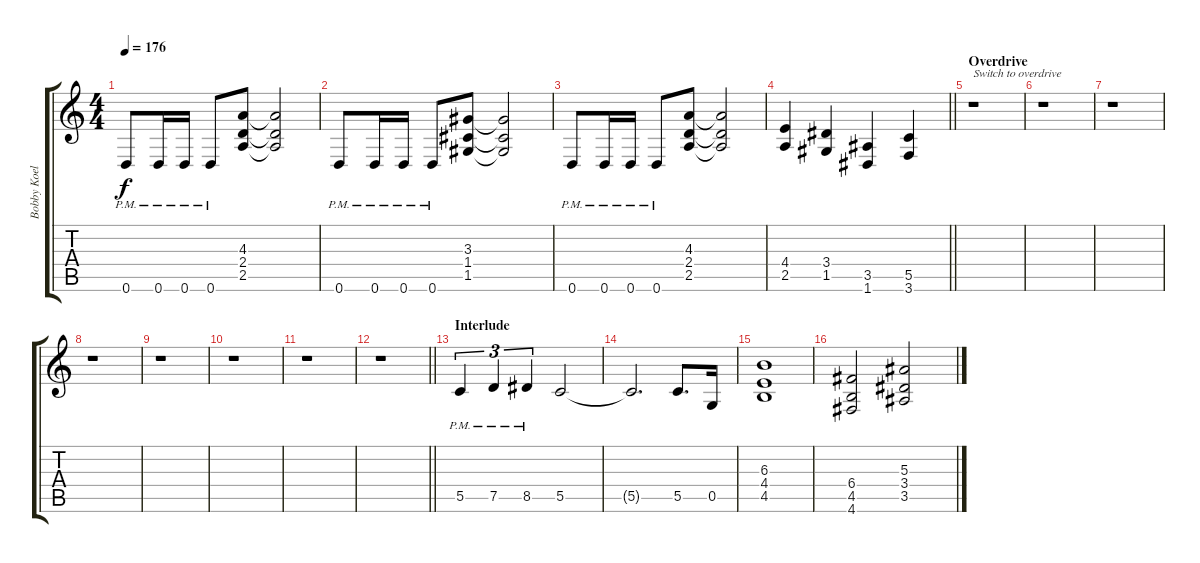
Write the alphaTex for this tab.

\track ("Bobby Koelble " "Bobby Koel") {instrument distortionguitar}
\staff {score tabs}
\tuning (D4 A3 F3 C3 G2 D2) {hide}
\ts (4 4)
\tempo 176
\clef g2
\ks c
0.6{pm}.8{dy f} 0.6{pm}.16 0.6{pm}.16 0.6{pm}.8 (4.3 2.4 2.5).8 (4.3{t} 2.4{t} 2.5{t}).2 |
0.6{pm}.8 0.6{pm}.16 0.6{pm}.16 0.6{pm}.8 (3.3 1.4 1.5).8 (3.3{t} 1.4{t} 1.5{t}).2 |
0.6{pm}.8 0.6{pm}.16 0.6{pm}.16 0.6{pm}.8 (4.3 2.4 2.5).8 (4.3{t} 2.4{t} 2.5{t}).2 |
\barLineRight lightlight
(4.4 2.5).4 (3.4 1.5).4 (3.5 1.6).4 (5.5 3.6).4 |
\section ("" "Overdrive")
r.1{txt "Switch to overdrive"} |
r.1 |
r.1 |
r.1 |
r.1 |
r.1 |
r.1 |
\barLineRight lightlight
r.1 |
\section ("" "Interlude")
5.5{pm}.4{tu (3 2)} 7.5{pm}.4{tu (3 2)} 8.5{pm}.4{tu (3 2)} 5.5.2 |
5.5{t}.2{d} 5.5.8{d} 0.5.16 |
(6.3 4.4 4.5).1 |
(6.4 4.5 4.6).2 (5.3 3.4 3.5).2
